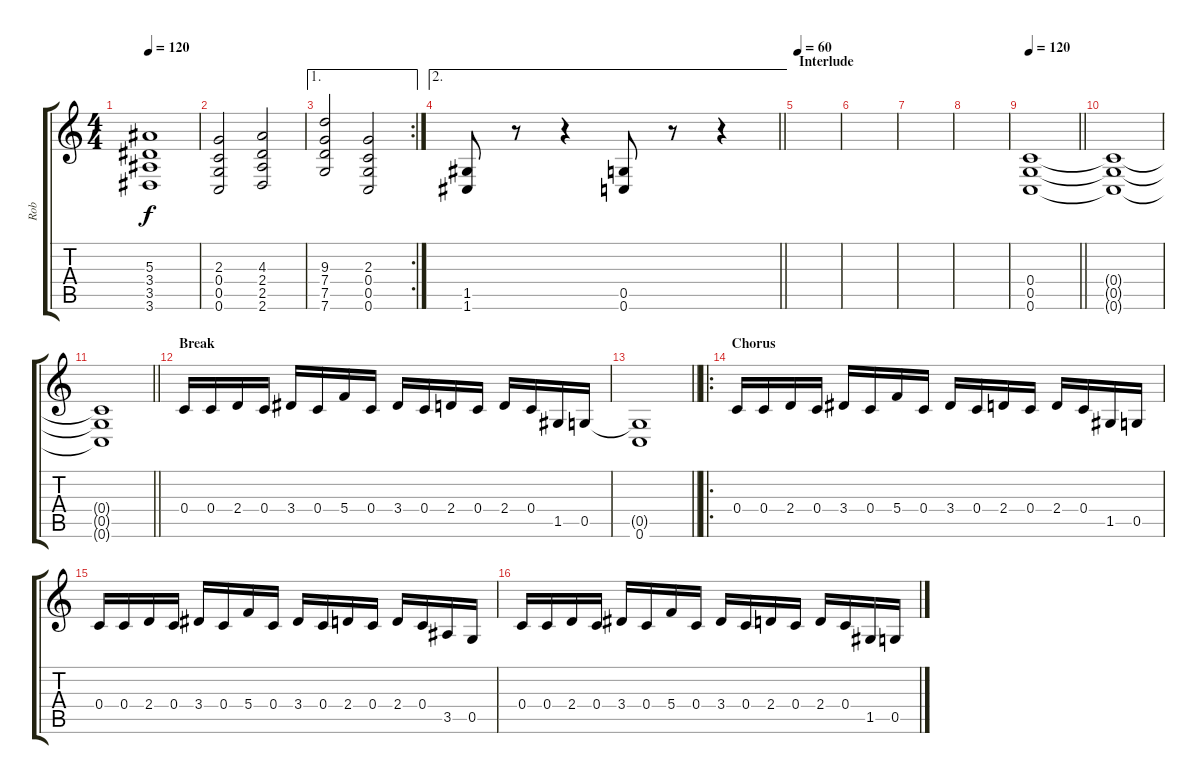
\track ("Rob" "Rob") {instrument distortionguitar}
\staff {score tabs}
\tuning (D4 A3 F3 C3 G2 C2) {hide}
\ts (4 4)
\tempo 120
\clef g2
\ks c
(5.3 3.4 3.5 3.6).1{dy f} |
(2.3 0.4 0.5 0.6).2 (4.3 2.4 2.5 2.6).2 |
\ae 1
\rc 2
(9.3 7.4 7.5 7.6).2 (2.3 0.4 0.5 0.6).2 |
\ae 2
\barLineRight lightlight
(1.5 1.6).8 r.8 r.4 (0.5 0.6).8 r.8 r.4 |
\section ("" "Interlude")
\tempo 60
|
|
|
|
\tempo 120
\barLineRight lightlight
(0.4 0.5 0.6).1 |
(0.4{t} 0.5{t} 0.6{t}).1 |
\barLineRight lightlight
(0.4{t} 0.5{t} 0.6{t}).1 |
\section ("" "Break")
0.4.16{balance 0} 0.4.16 2.4.16 0.4.16 3.4.16 0.4.16 5.4.16 0.4.16 3.4.16 0.4.16 2.4.16 0.4.16 2.4.16 0.4.16 1.5.16 0.5.16 |
\barLineRight lightlight
(0.5{t} 0.6).1 |
\ro
\section ("" "Chorus")
0.4.16 0.4.16 2.4.16 0.4.16 3.4.16 0.4.16 5.4.16 0.4.16 3.4.16 0.4.16 2.4.16 0.4.16 2.4.16 0.4.16 1.5.16 0.5.16 |
0.4.16 0.4.16 2.4.16 0.4.16 3.4.16 0.4.16 5.4.16 0.4.16 3.4.16 0.4.16 2.4.16 0.4.16 2.4.16 0.4.16 3.5.16 0.5.16 |
0.4.16 0.4.16 2.4.16 0.4.16 3.4.16 0.4.16 5.4.16 0.4.16 3.4.16 0.4.16 2.4.16 0.4.16 2.4.16 0.4.16 1.5.16 0.5.16
